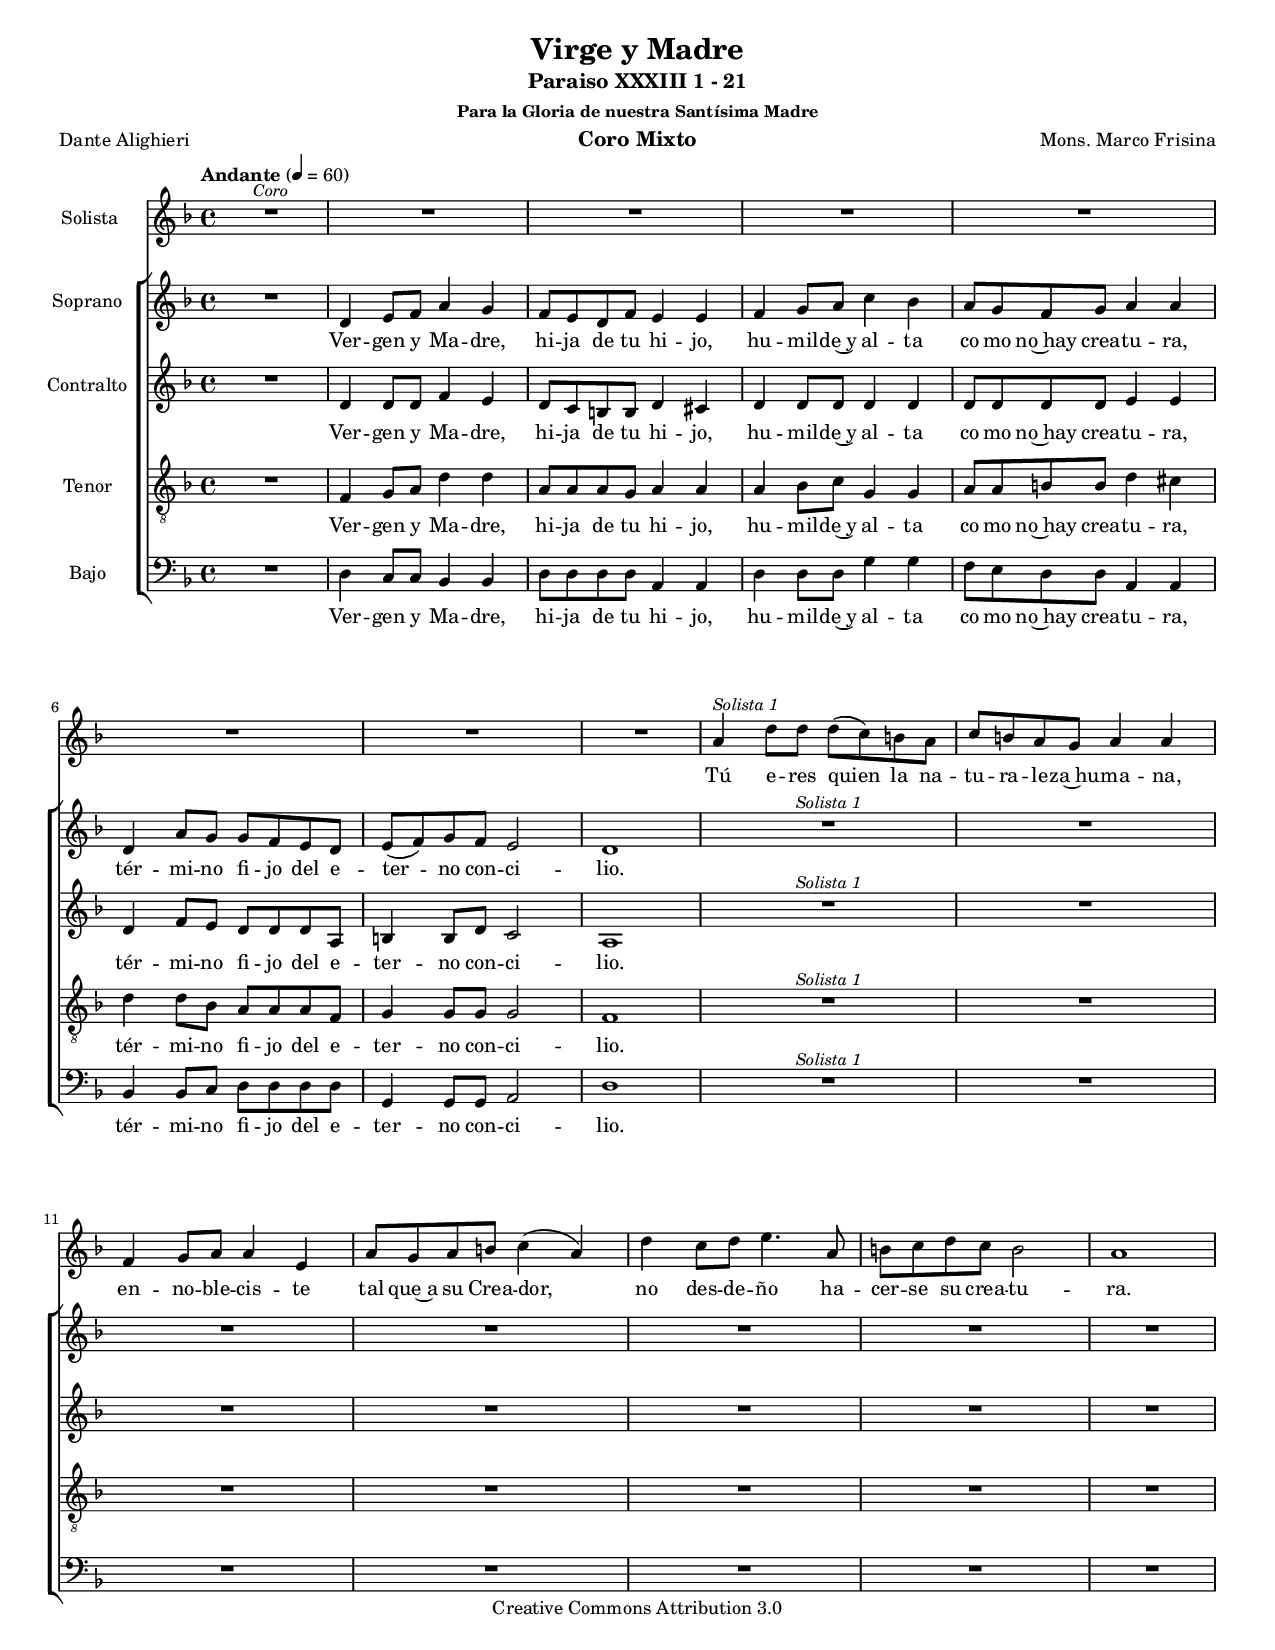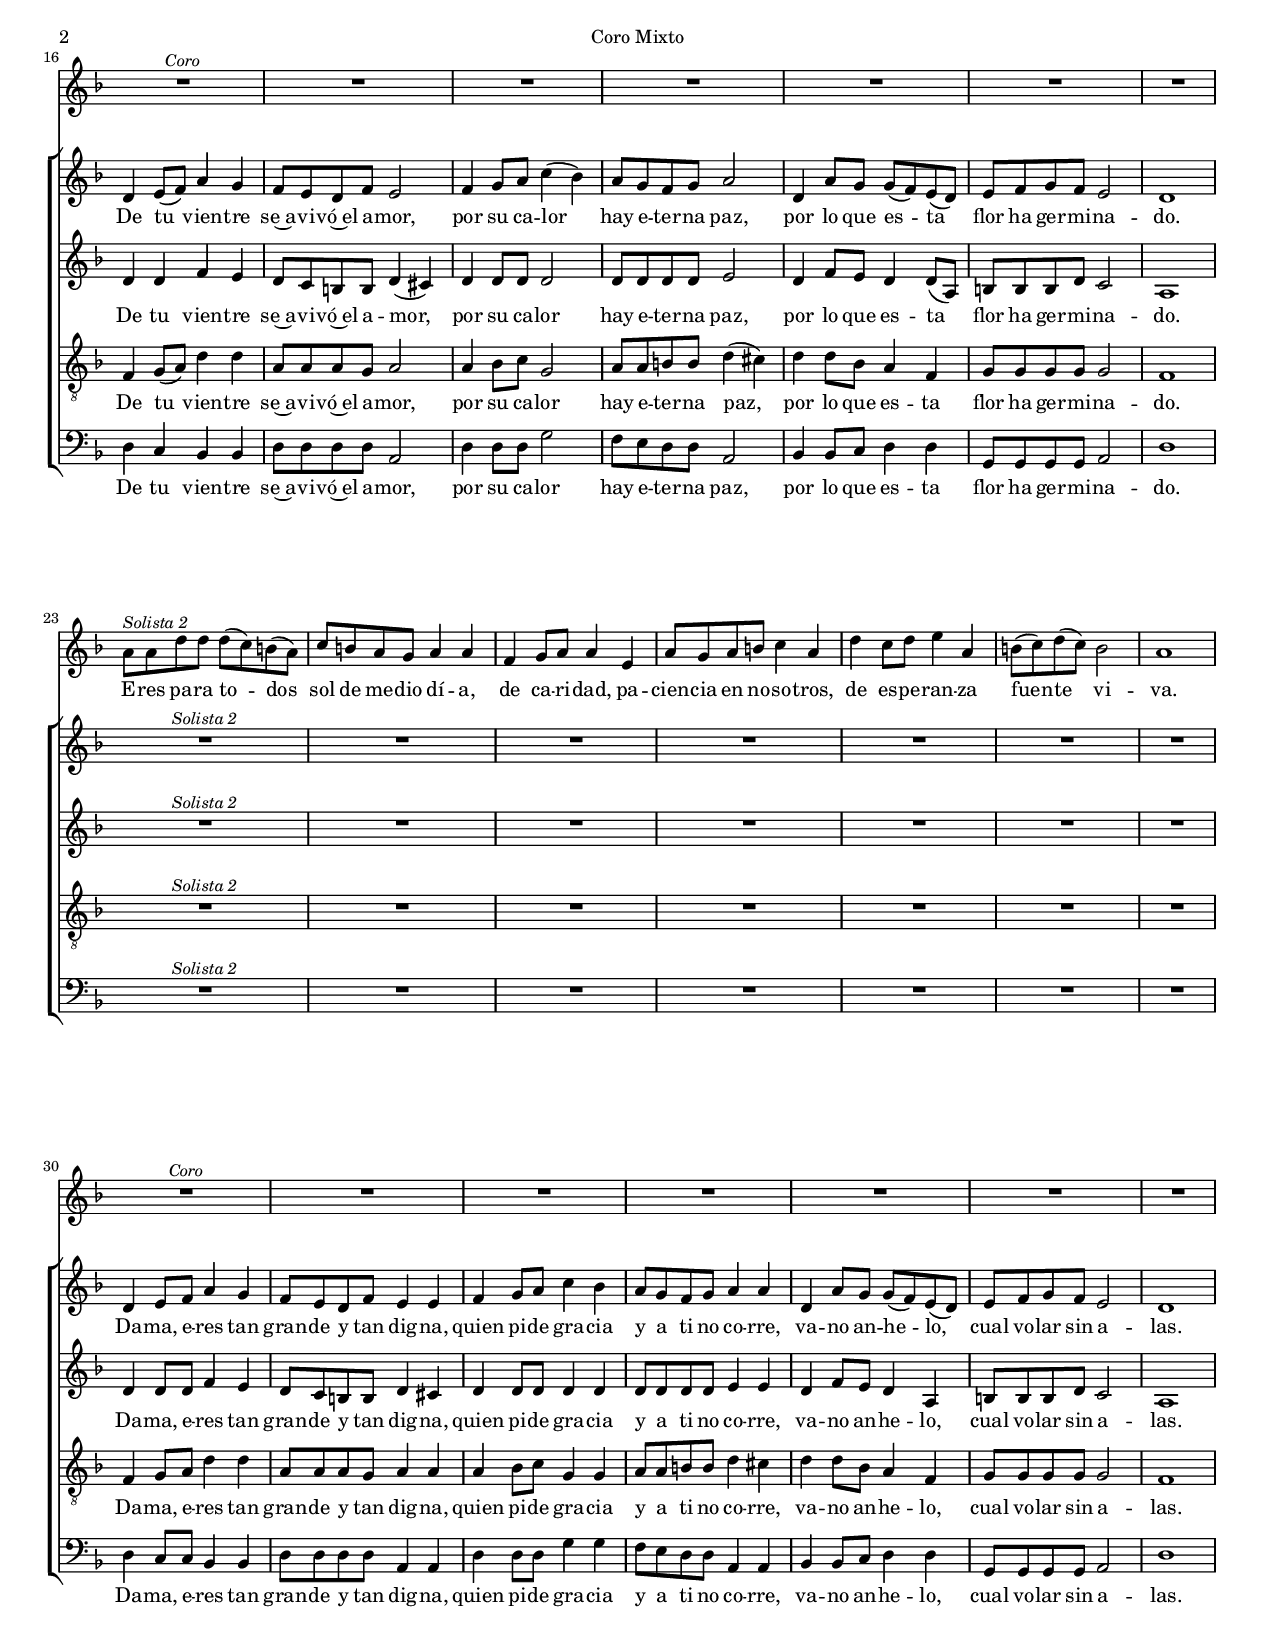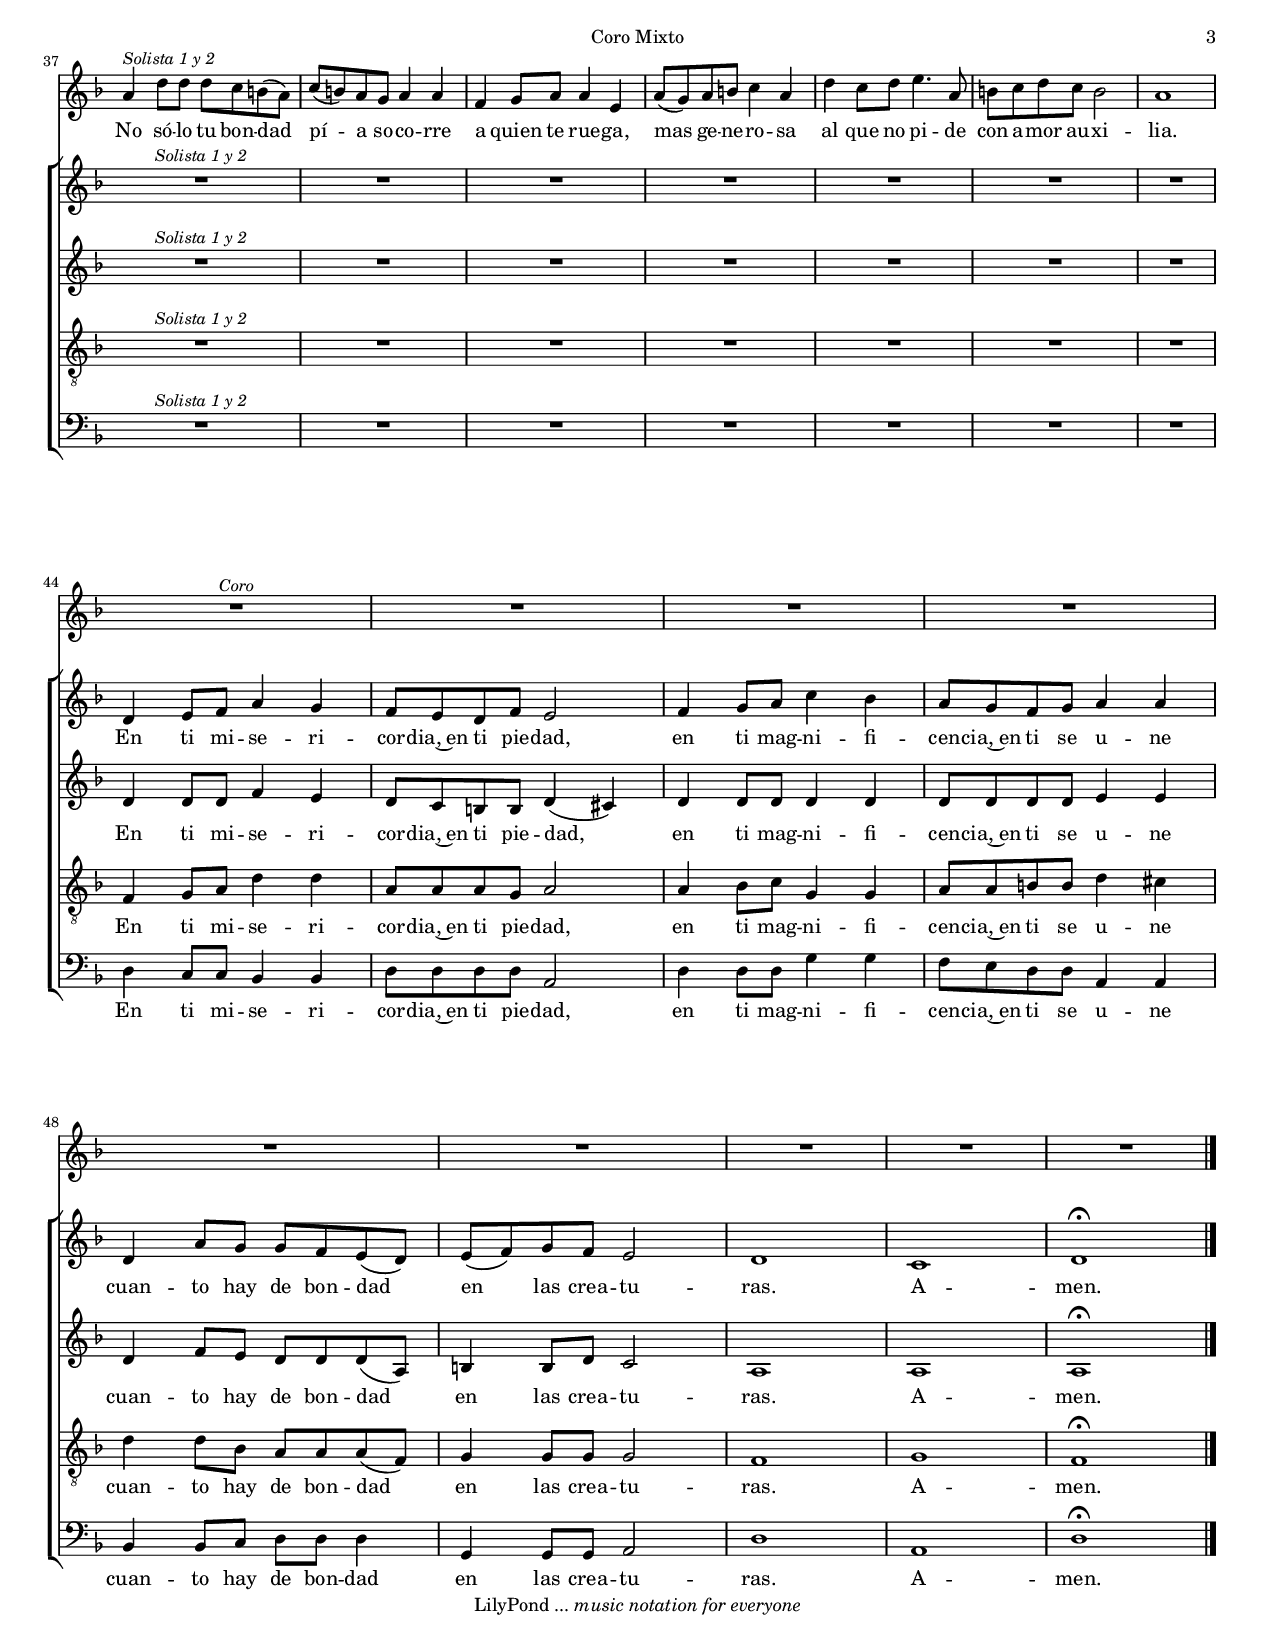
% ****************************************************************
%	Señor ten piedad - Coro Mixto
%	by serach.sam@
% ****************************************************************
\language "espanol"
\version "2.19.83"

\include "melodia.ily"

#(set-global-staff-size 16)

\header {
  title = \titulo
  subtitle = \subtitulo
  subsubtitle = \subsubtitulo
  instrument = \instrumento
  poet = \poeta
  composer = \compositor
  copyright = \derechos
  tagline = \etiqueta
  breakbefore = ##t
}

\score {
  <<
    \new Staff <<
      \set Staff.instrumentName = #"Solista"
      \new Voice = "solista" << \global \solista >>
      \new Lyrics \lyricsto "solista" \letra_solista
     >>
     \new ChoirStaff <<
       \new Staff <<
         \set Staff.instrumentName = #"Soprano "
         \new Voice = "soprano" << \global \soprano >>
         \new Lyrics \lyricsto "soprano" \letra
       >>
       \new Staff <<
         \set Staff.instrumentName = #"Contralto "
         \new Voice = "alto" << \global \alto >>
         \new Lyrics \lyricsto "alto" \letra
       >>
       \new Staff <<
         \set Staff.instrumentName = #"Tenor "
         \new Voice = "tenor" << \global \tenor >>
         \new Lyrics \lyricsto "tenor" \letra
       >>
       \new Staff <<
         \set Staff.instrumentName = #"Bajo "
         \new Voice = "bajo" << \global \bajo >>
         \new Lyrics \lyricsto "bajo" \letra
       >>
     >>
  >>
  \midi {}
  \layout {}
}

\paper {
  #(set-paper-size "letter")
}

%{
convert-ly (GNU LilyPond) 2.19.83  convert-ly: Procesando «»...
Aplicando la conversión:     El documento no ha cambiado.
%}
